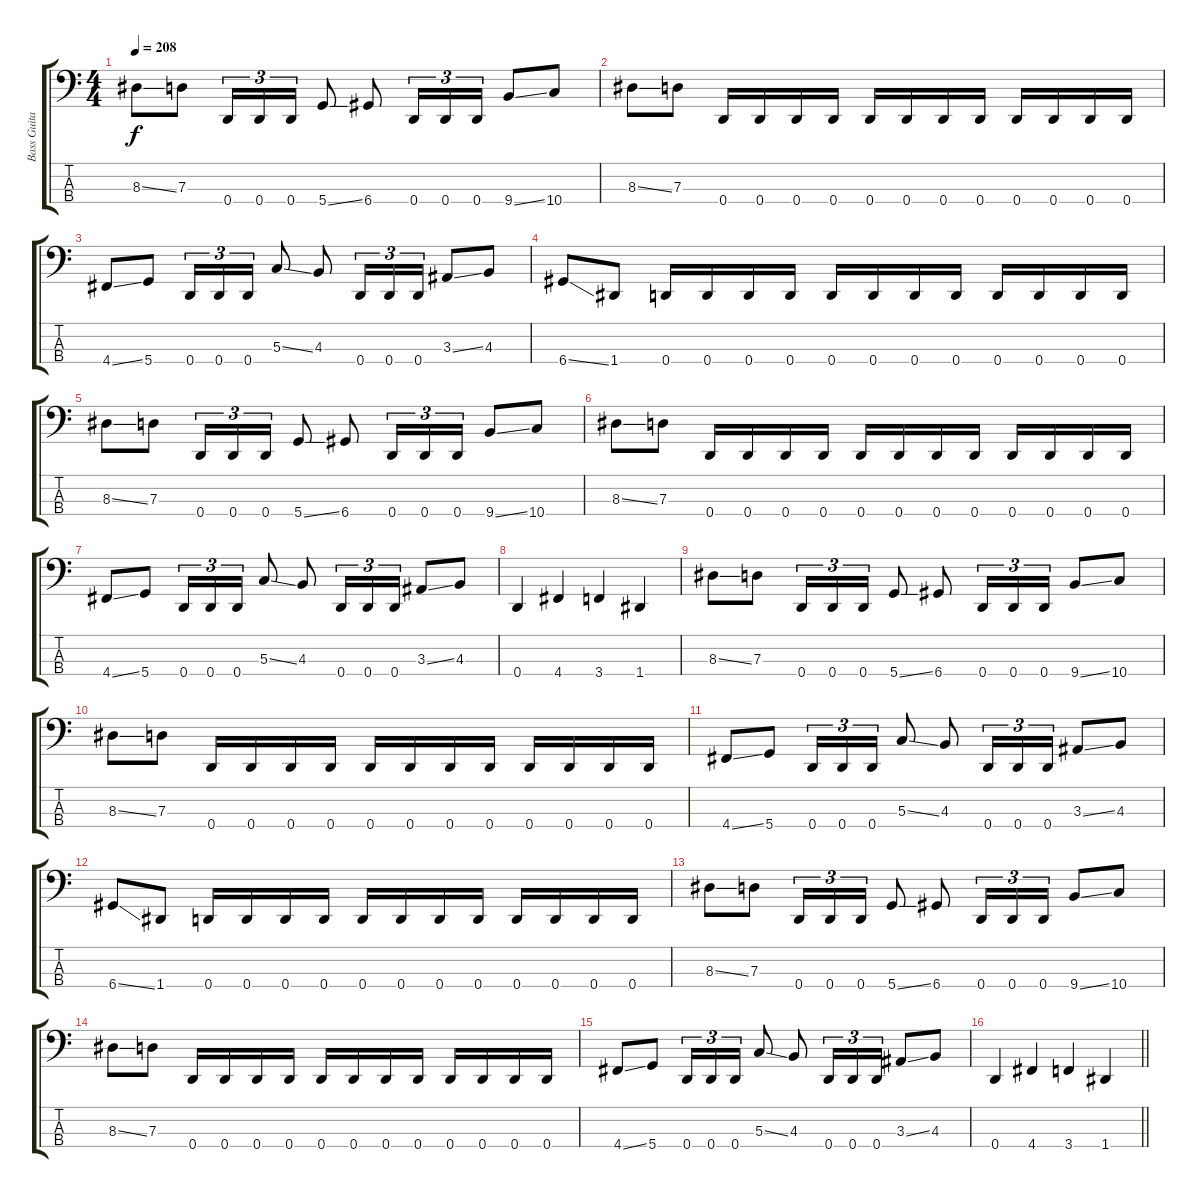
\track ("Bass Guitar" "Bass Guita") {instrument electricbasspick}
\staff {score tabs}
\tuning (F2 C2 G1 D1) {hide}
\ts (4 4)
\tempo 208
\clef f4
\ks c
8.3{ss}.8{dy f} 7.3.8 0.4.16{tu (3 2)} 0.4.16{tu (3 2)} 0.4.16{tu (3 2)} 5.4{ss}.8 6.4.8 0.4.16{tu (3 2)} 0.4.16{tu (3 2)} 0.4.16{tu (3 2)} 9.4{ss}.8 10.4.8 |
8.3{ss}.8 7.3.8 0.4.16 0.4.16 0.4.16 0.4.16 0.4.16 0.4.16 0.4.16 0.4.16 0.4.16 0.4.16 0.4.16 0.4.16 |
4.4{ss}.8 5.4.8 0.4.16{tu (3 2)} 0.4.16{tu (3 2)} 0.4.16{tu (3 2)} 5.3{ss}.8 4.3.8 0.4.16{tu (3 2)} 0.4.16{tu (3 2)} 0.4.16{tu (3 2)} 3.3{ss}.8 4.3.8 |
6.4{ss}.8 1.4.8 0.4.16 0.4.16 0.4.16 0.4.16 0.4.16 0.4.16 0.4.16 0.4.16 0.4.16 0.4.16 0.4.16 0.4.16 |
8.3{ss}.8 7.3.8 0.4.16{tu (3 2)} 0.4.16{tu (3 2)} 0.4.16{tu (3 2)} 5.4{ss}.8 6.4.8 0.4.16{tu (3 2)} 0.4.16{tu (3 2)} 0.4.16{tu (3 2)} 9.4{ss}.8 10.4.8 |
8.3{ss}.8 7.3.8 0.4.16 0.4.16 0.4.16 0.4.16 0.4.16 0.4.16 0.4.16 0.4.16 0.4.16 0.4.16 0.4.16 0.4.16 |
4.4{ss}.8 5.4.8 0.4.16{tu (3 2)} 0.4.16{tu (3 2)} 0.4.16{tu (3 2)} 5.3{ss}.8 4.3.8 0.4.16{tu (3 2)} 0.4.16{tu (3 2)} 0.4.16{tu (3 2)} 3.3{ss}.8 4.3.8 |
0.4.4 4.4.4 3.4.4 1.4.4 |
8.3{ss}.8 7.3.8 0.4.16{tu (3 2)} 0.4.16{tu (3 2)} 0.4.16{tu (3 2)} 5.4{ss}.8 6.4.8 0.4.16{tu (3 2)} 0.4.16{tu (3 2)} 0.4.16{tu (3 2)} 9.4{ss}.8 10.4.8 |
8.3{ss}.8 7.3.8 0.4.16 0.4.16 0.4.16 0.4.16 0.4.16 0.4.16 0.4.16 0.4.16 0.4.16 0.4.16 0.4.16 0.4.16 |
4.4{ss}.8 5.4.8 0.4.16{tu (3 2)} 0.4.16{tu (3 2)} 0.4.16{tu (3 2)} 5.3{ss}.8 4.3.8 0.4.16{tu (3 2)} 0.4.16{tu (3 2)} 0.4.16{tu (3 2)} 3.3{ss}.8 4.3.8 |
6.4{ss}.8 1.4.8 0.4.16 0.4.16 0.4.16 0.4.16 0.4.16 0.4.16 0.4.16 0.4.16 0.4.16 0.4.16 0.4.16 0.4.16 |
8.3{ss}.8 7.3.8 0.4.16{tu (3 2)} 0.4.16{tu (3 2)} 0.4.16{tu (3 2)} 5.4{ss}.8 6.4.8 0.4.16{tu (3 2)} 0.4.16{tu (3 2)} 0.4.16{tu (3 2)} 9.4{ss}.8 10.4.8 |
8.3{ss}.8 7.3.8 0.4.16 0.4.16 0.4.16 0.4.16 0.4.16 0.4.16 0.4.16 0.4.16 0.4.16 0.4.16 0.4.16 0.4.16 |
4.4{ss}.8 5.4.8 0.4.16{tu (3 2)} 0.4.16{tu (3 2)} 0.4.16{tu (3 2)} 5.3{ss}.8 4.3.8 0.4.16{tu (3 2)} 0.4.16{tu (3 2)} 0.4.16{tu (3 2)} 3.3{ss}.8 4.3.8 |
\barLineRight lightlight
0.4.4 4.4.4 3.4.4 1.4.4
